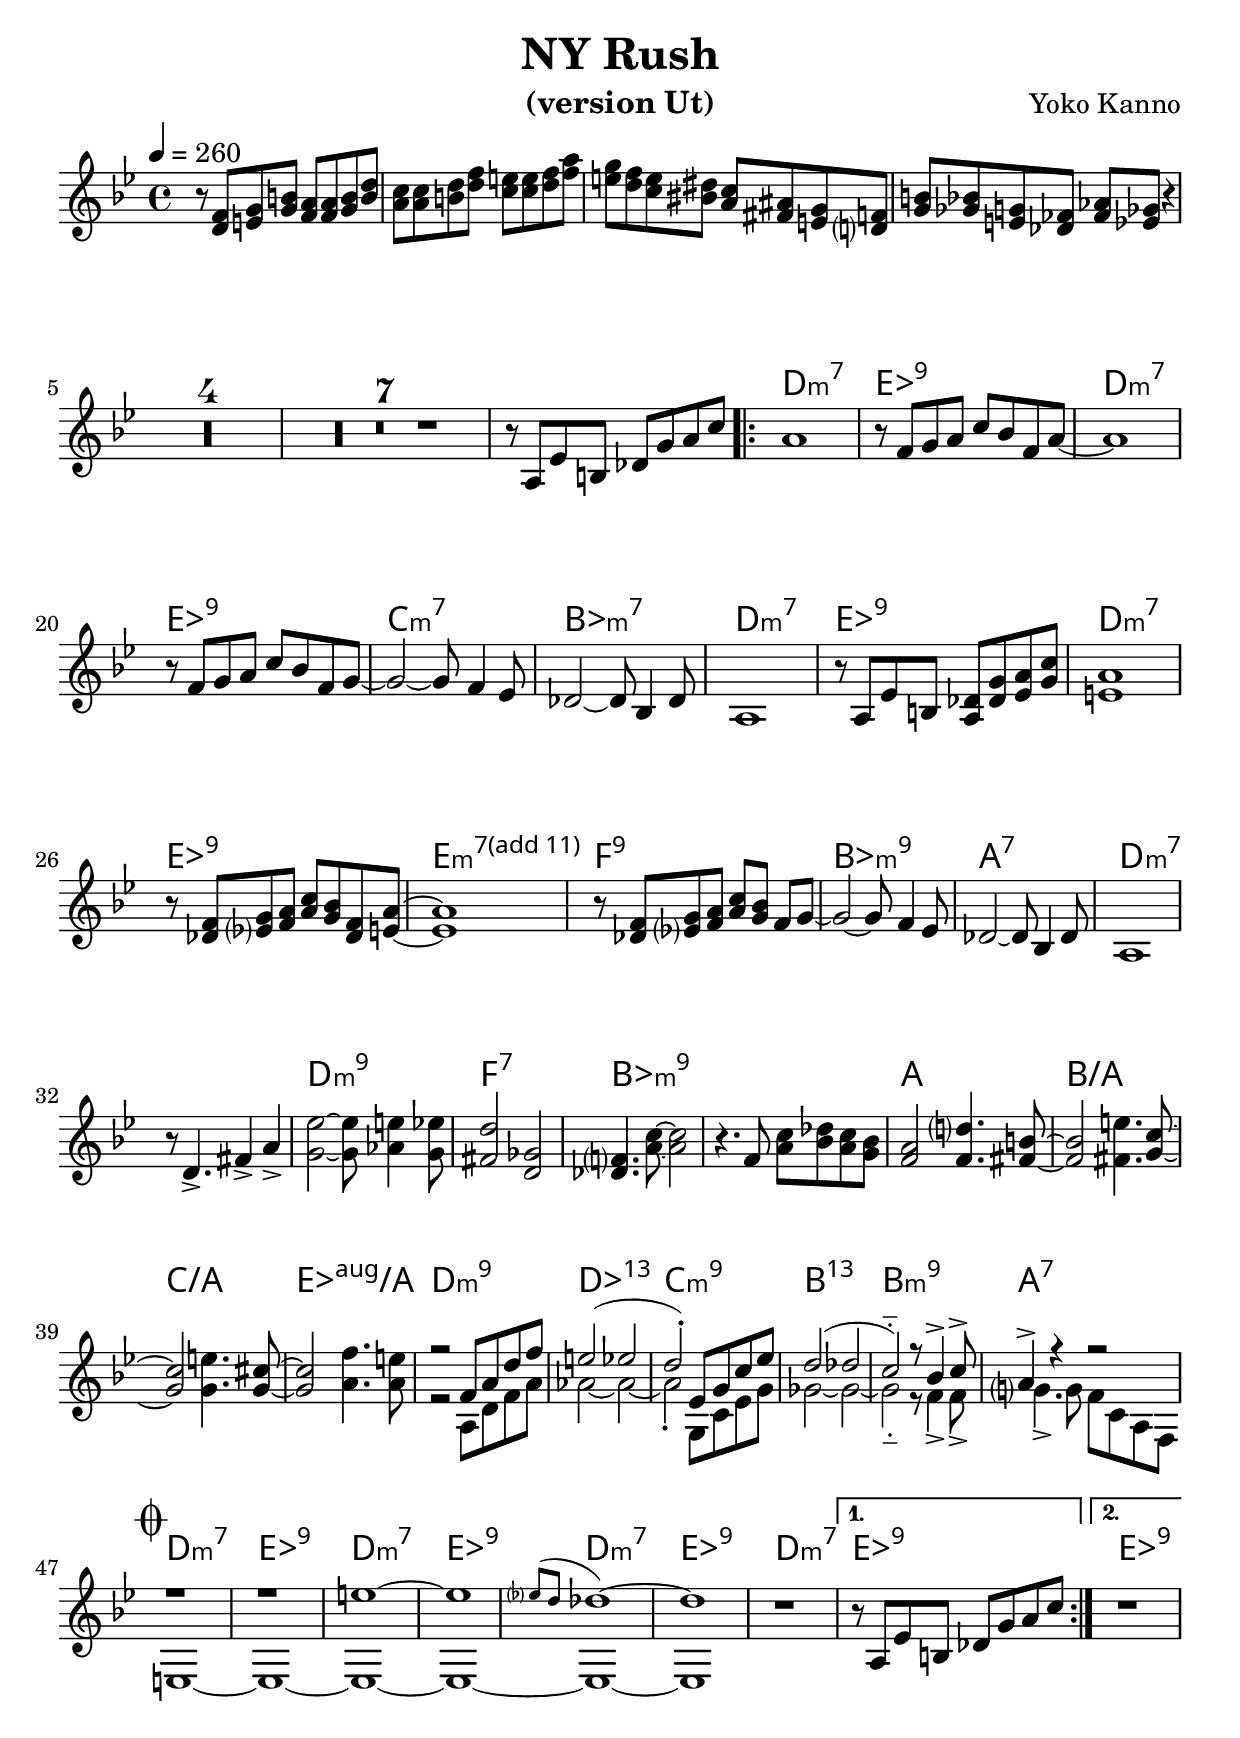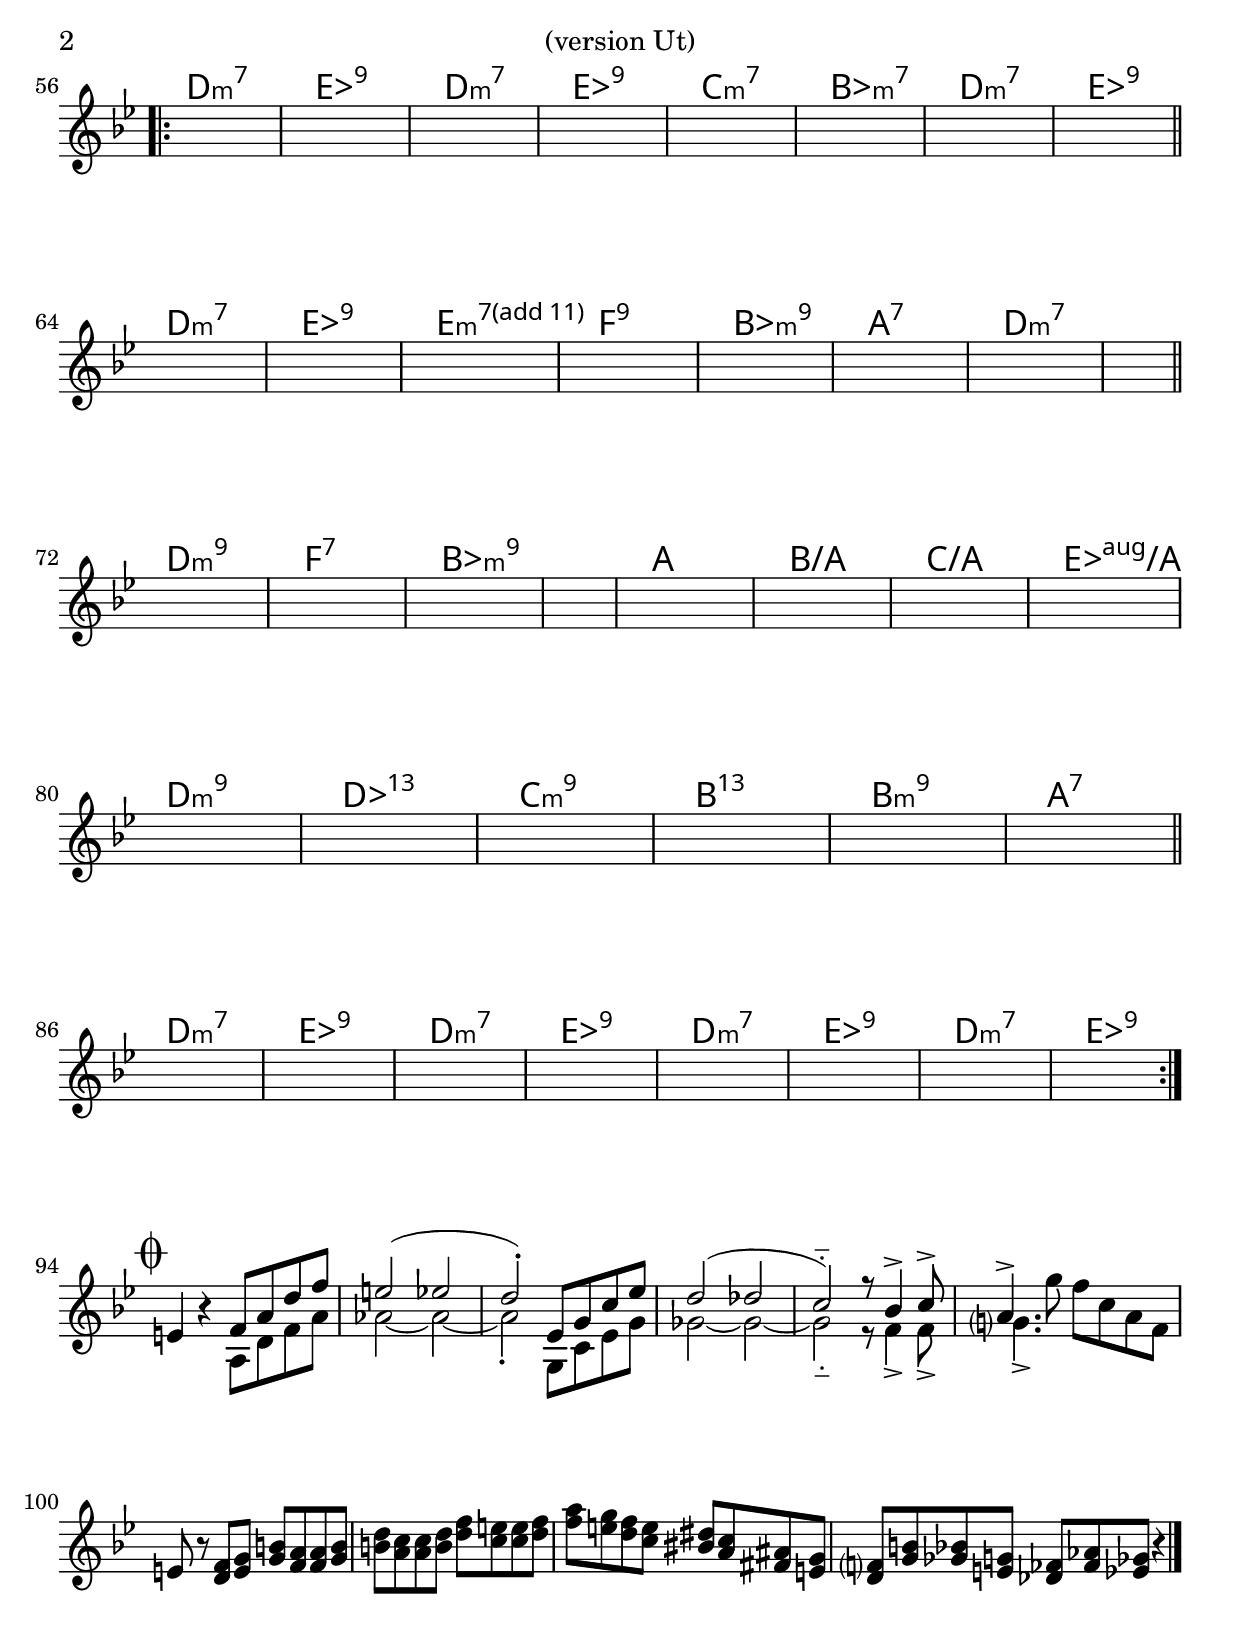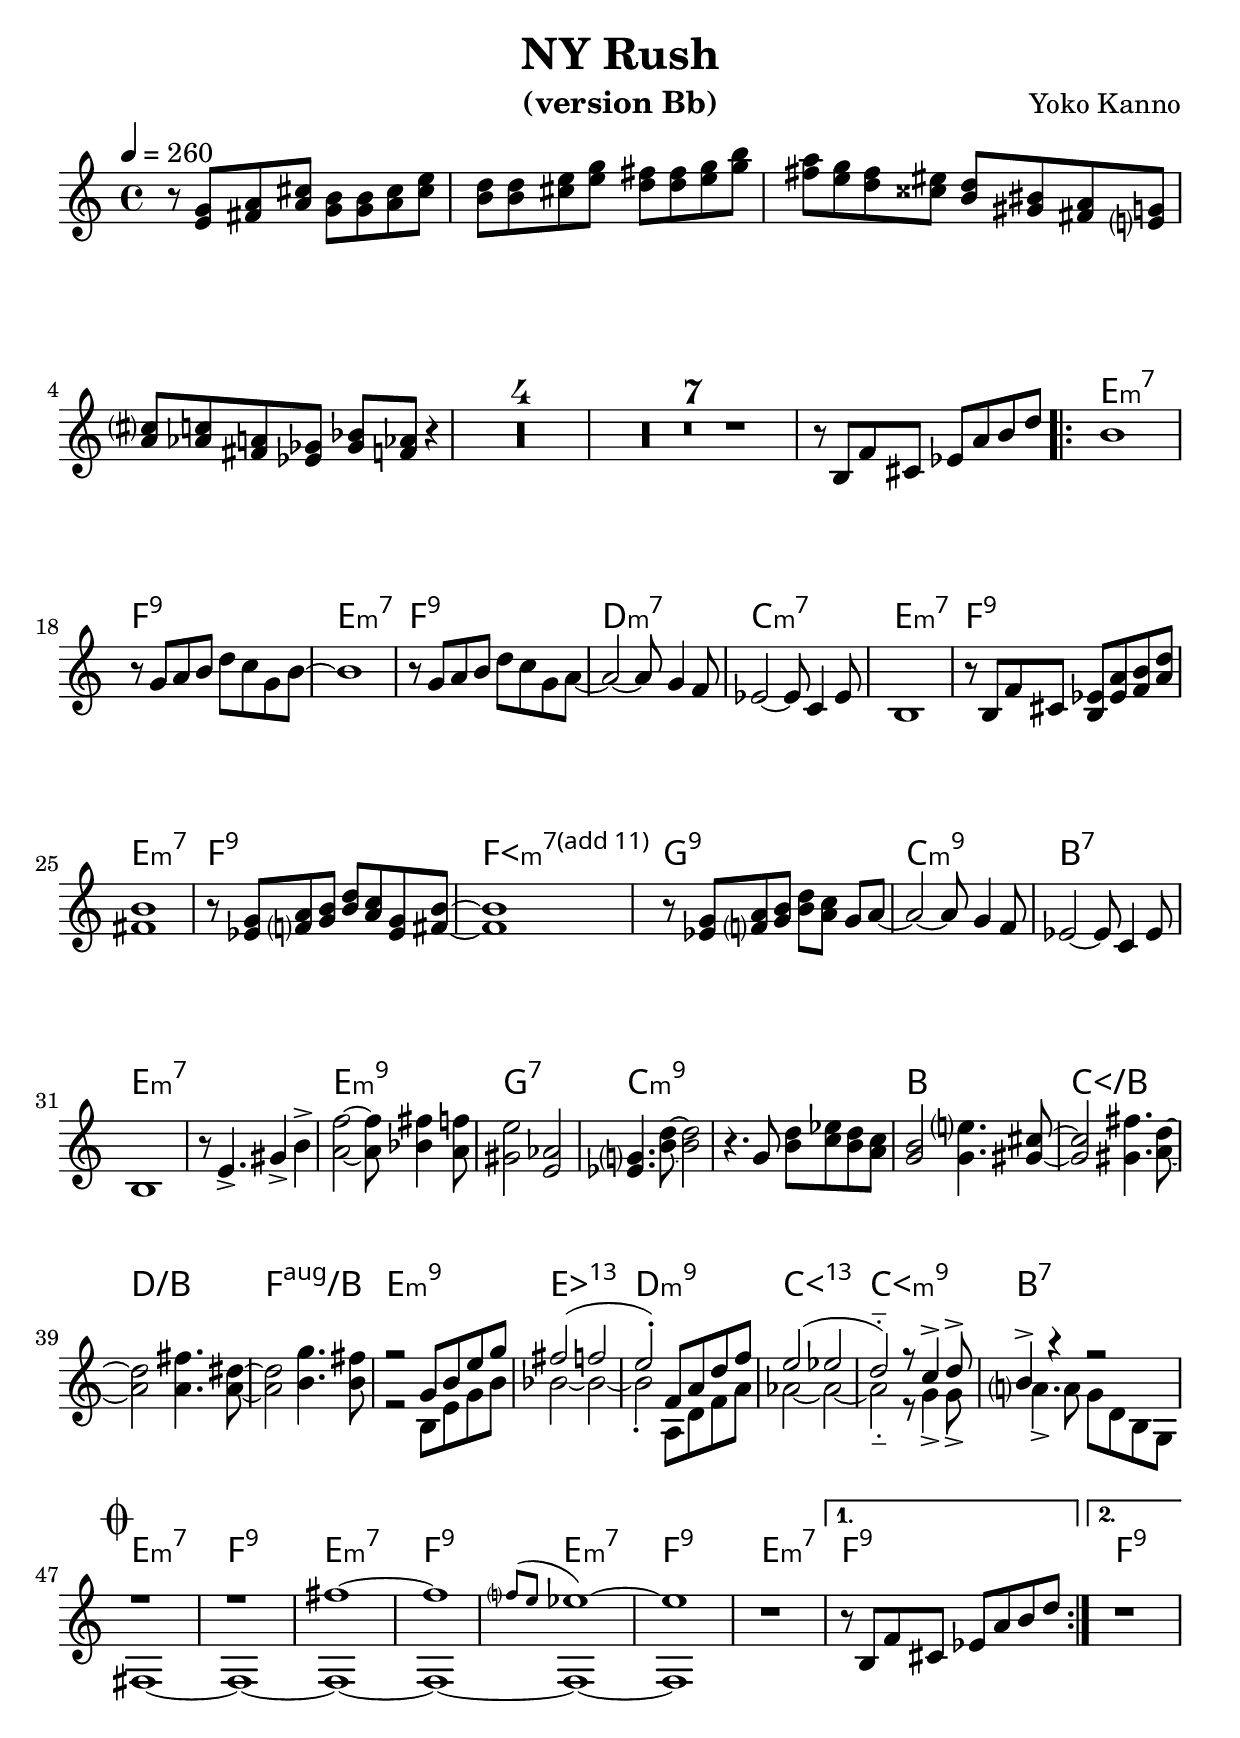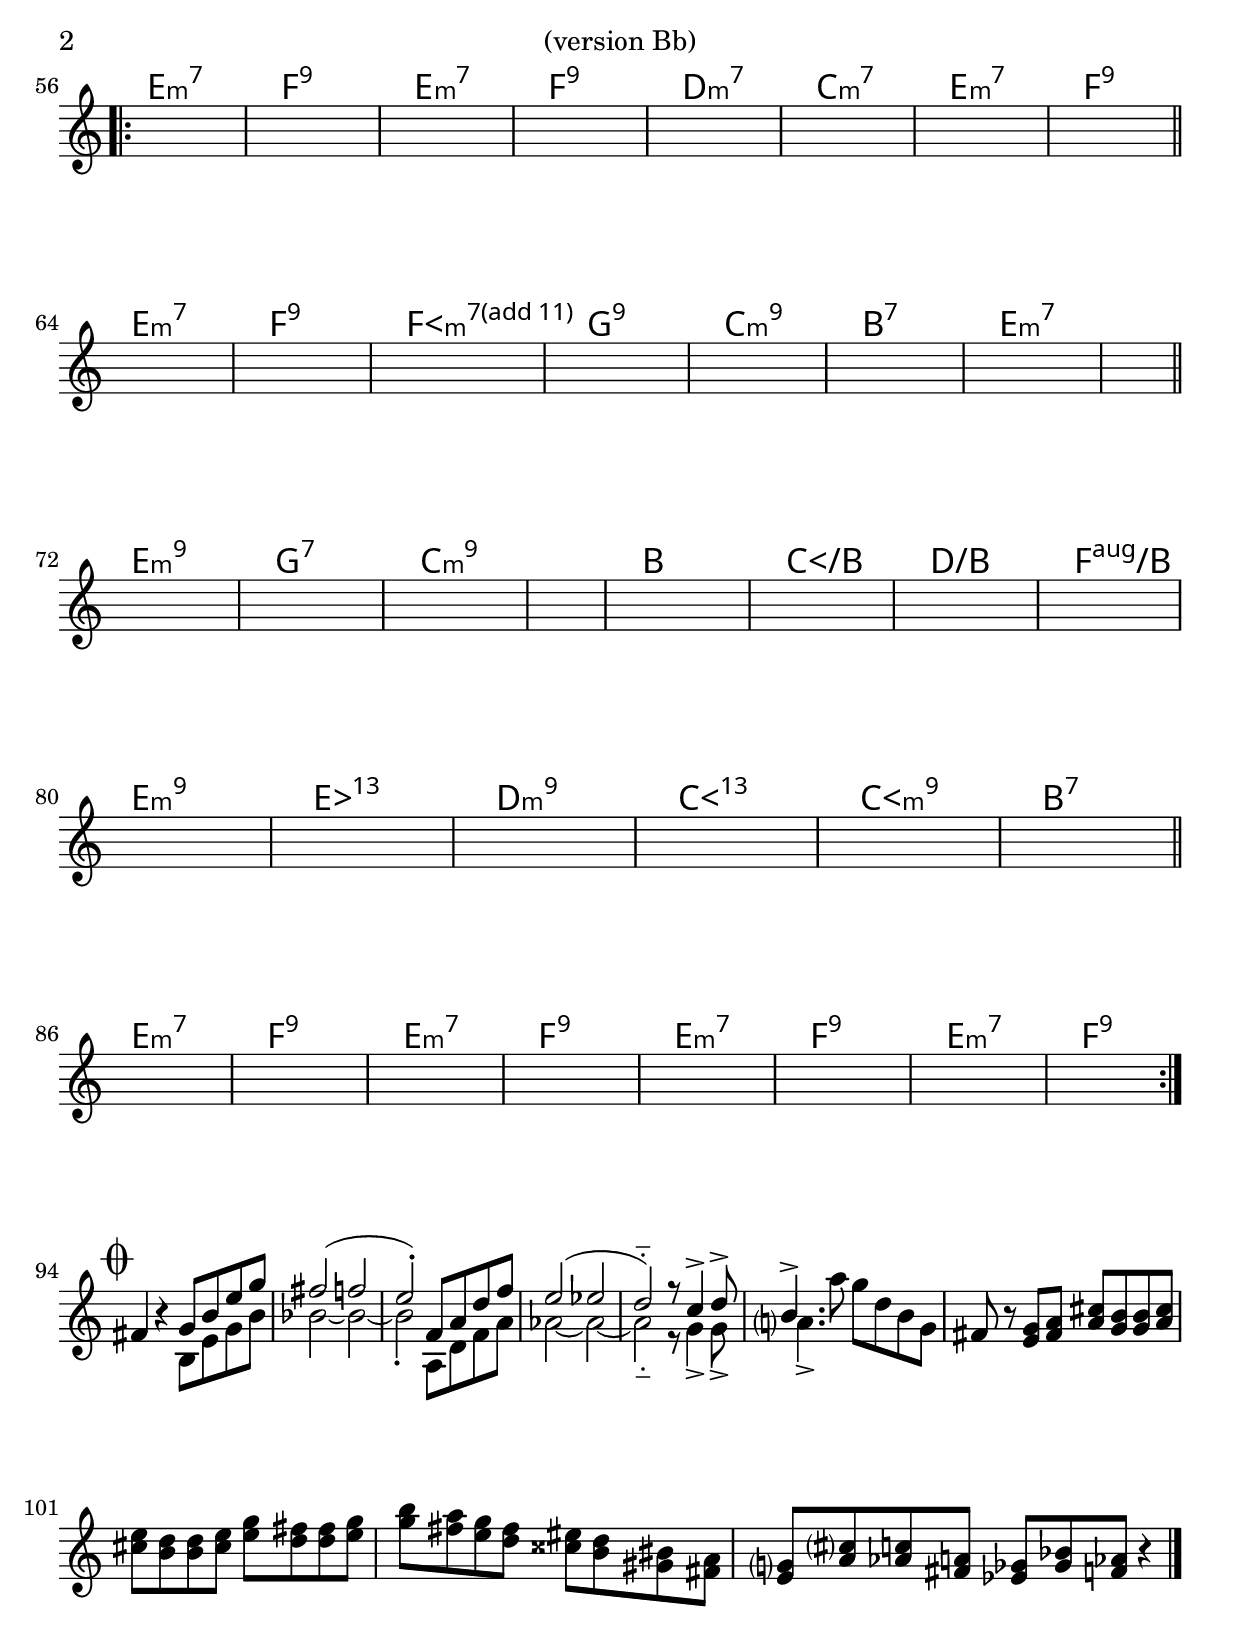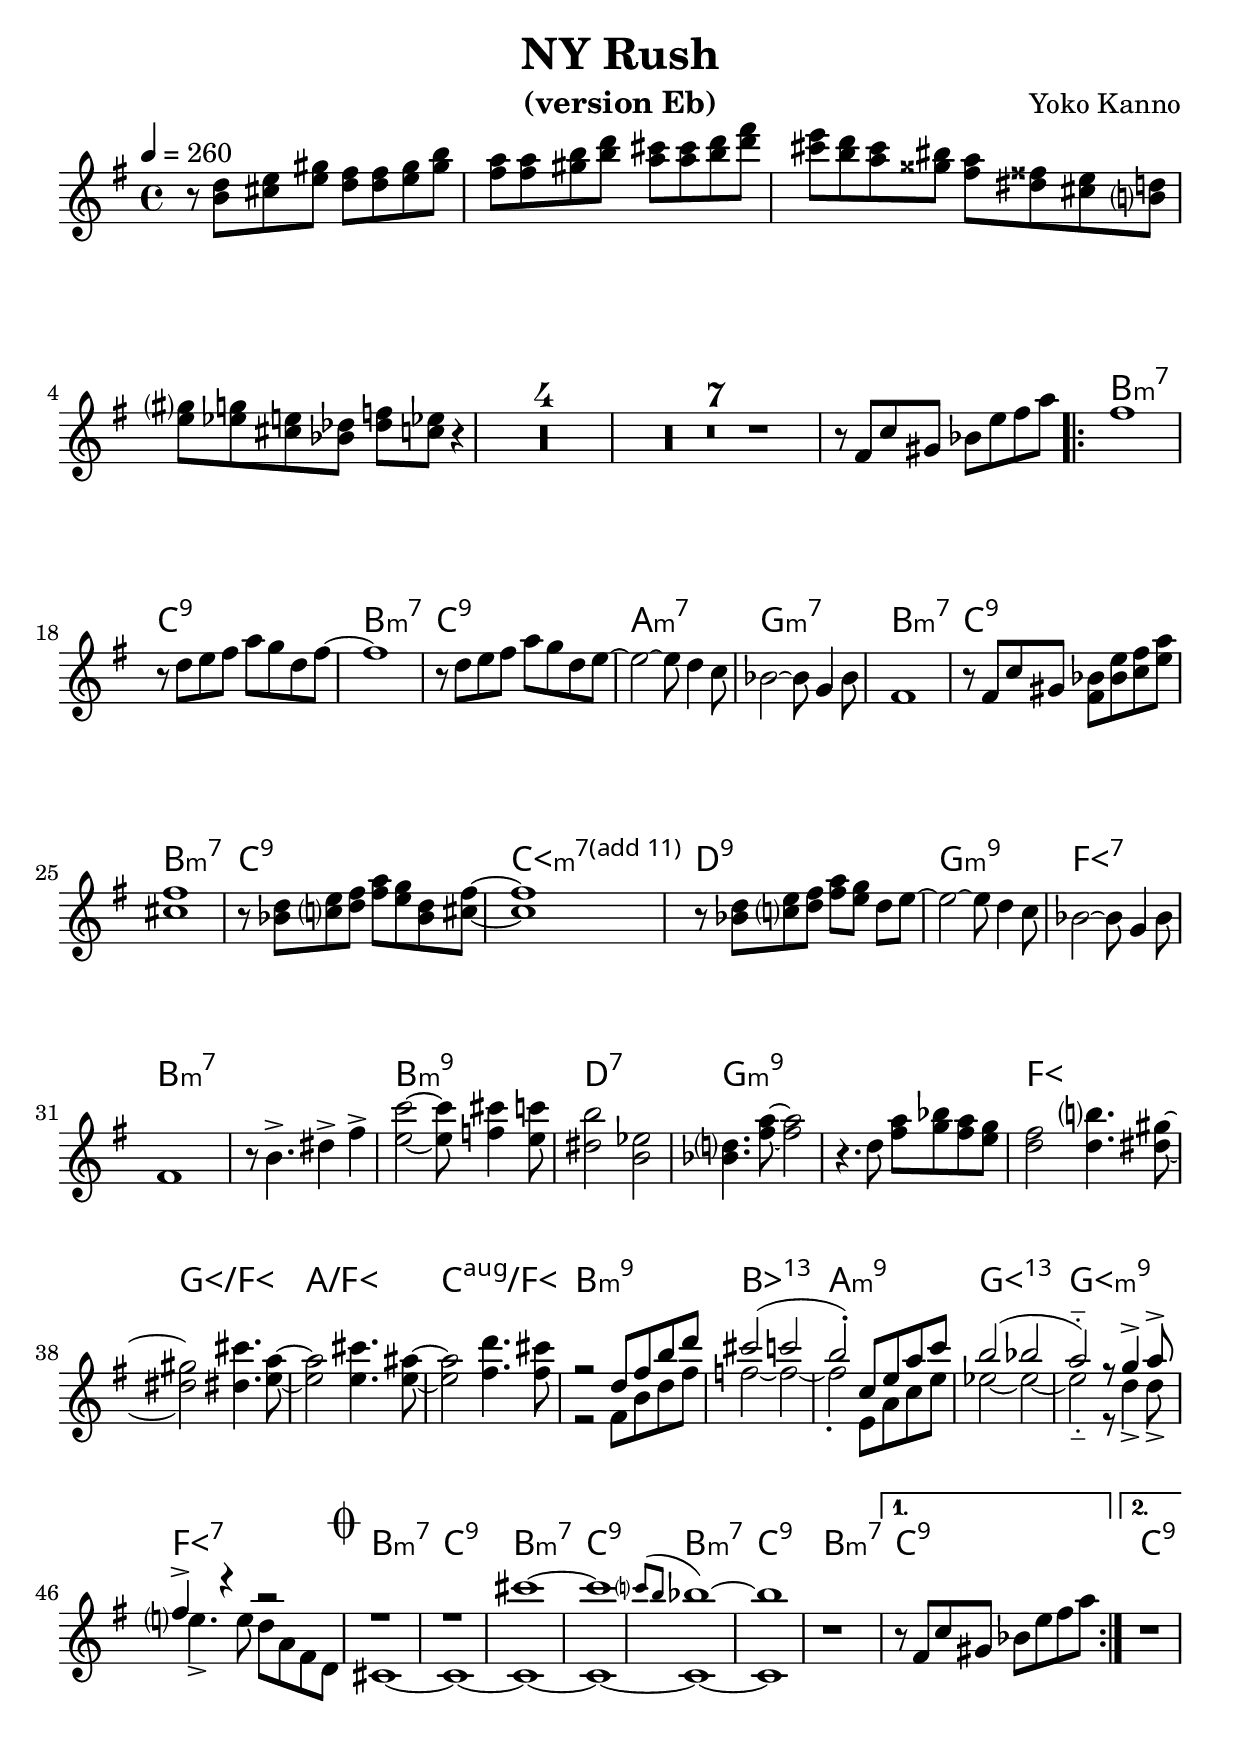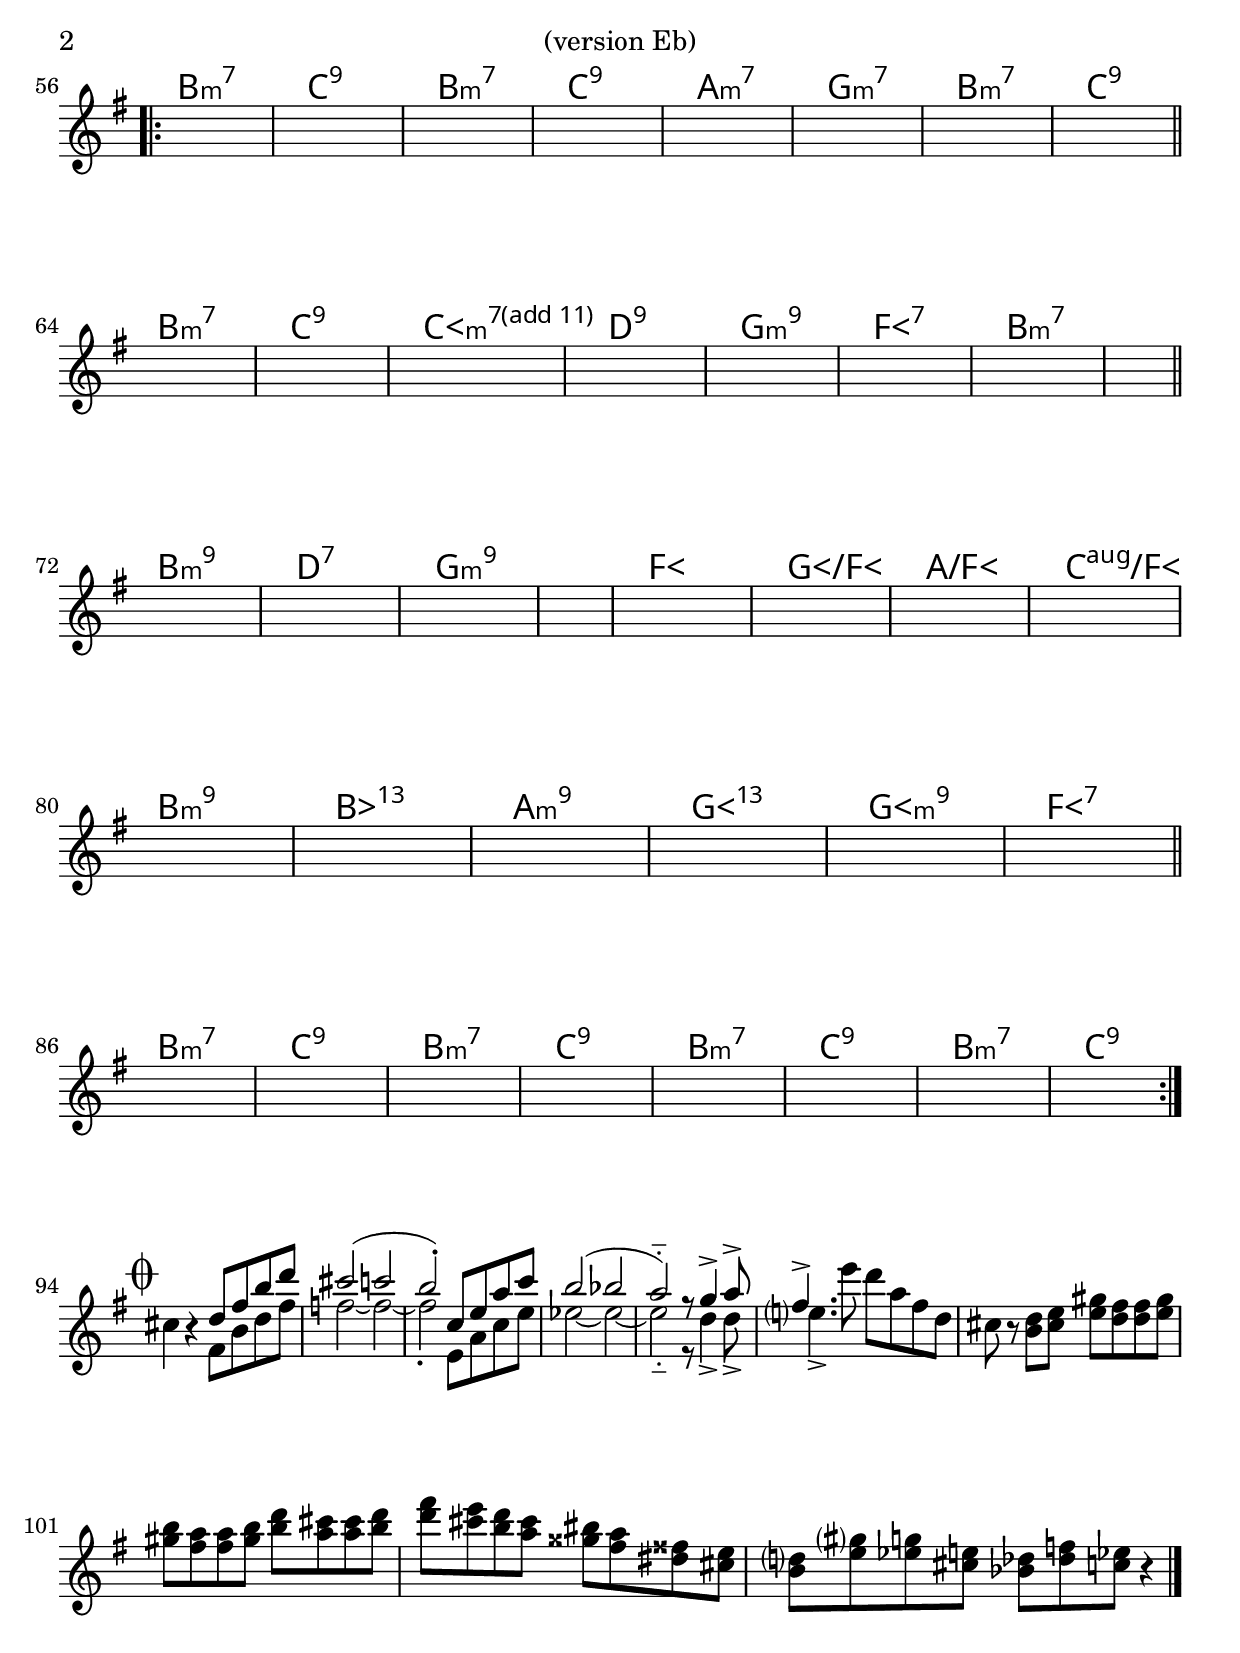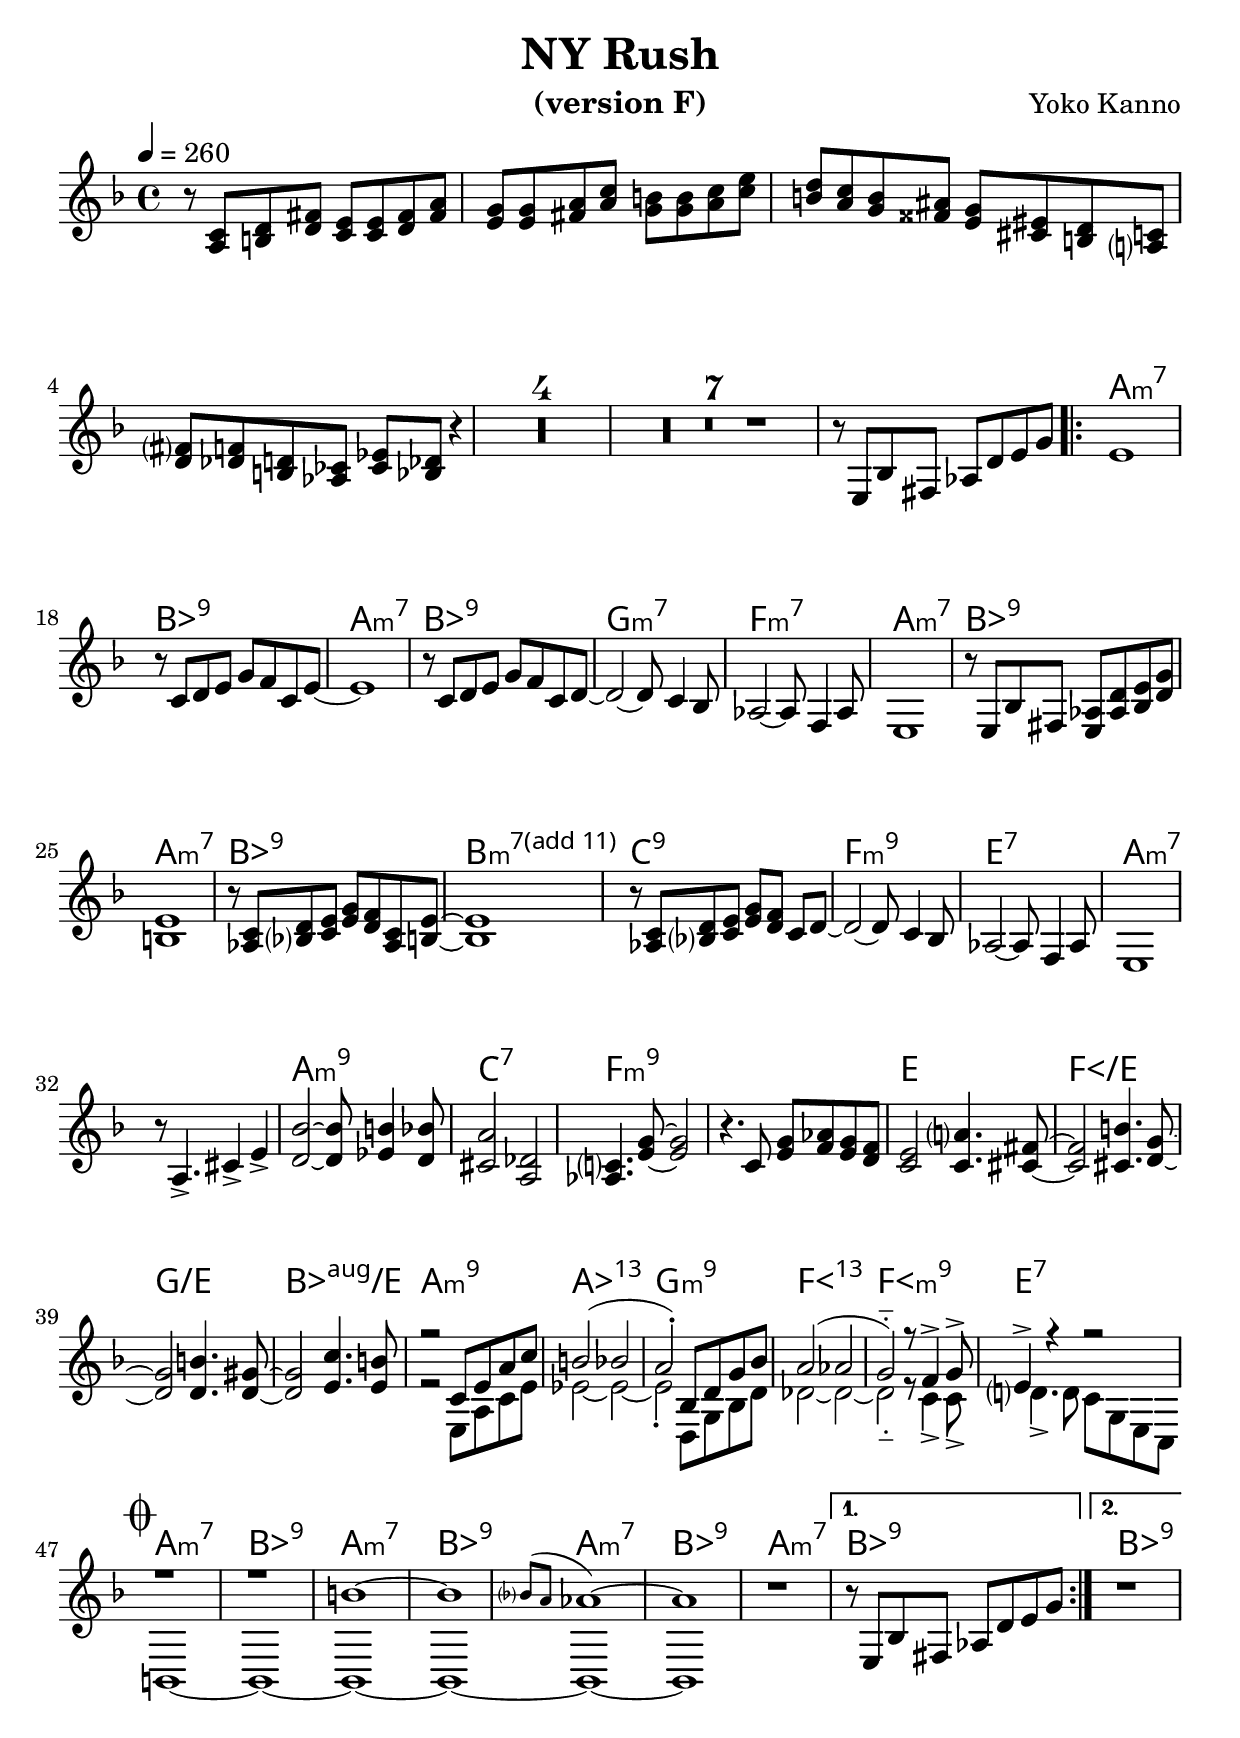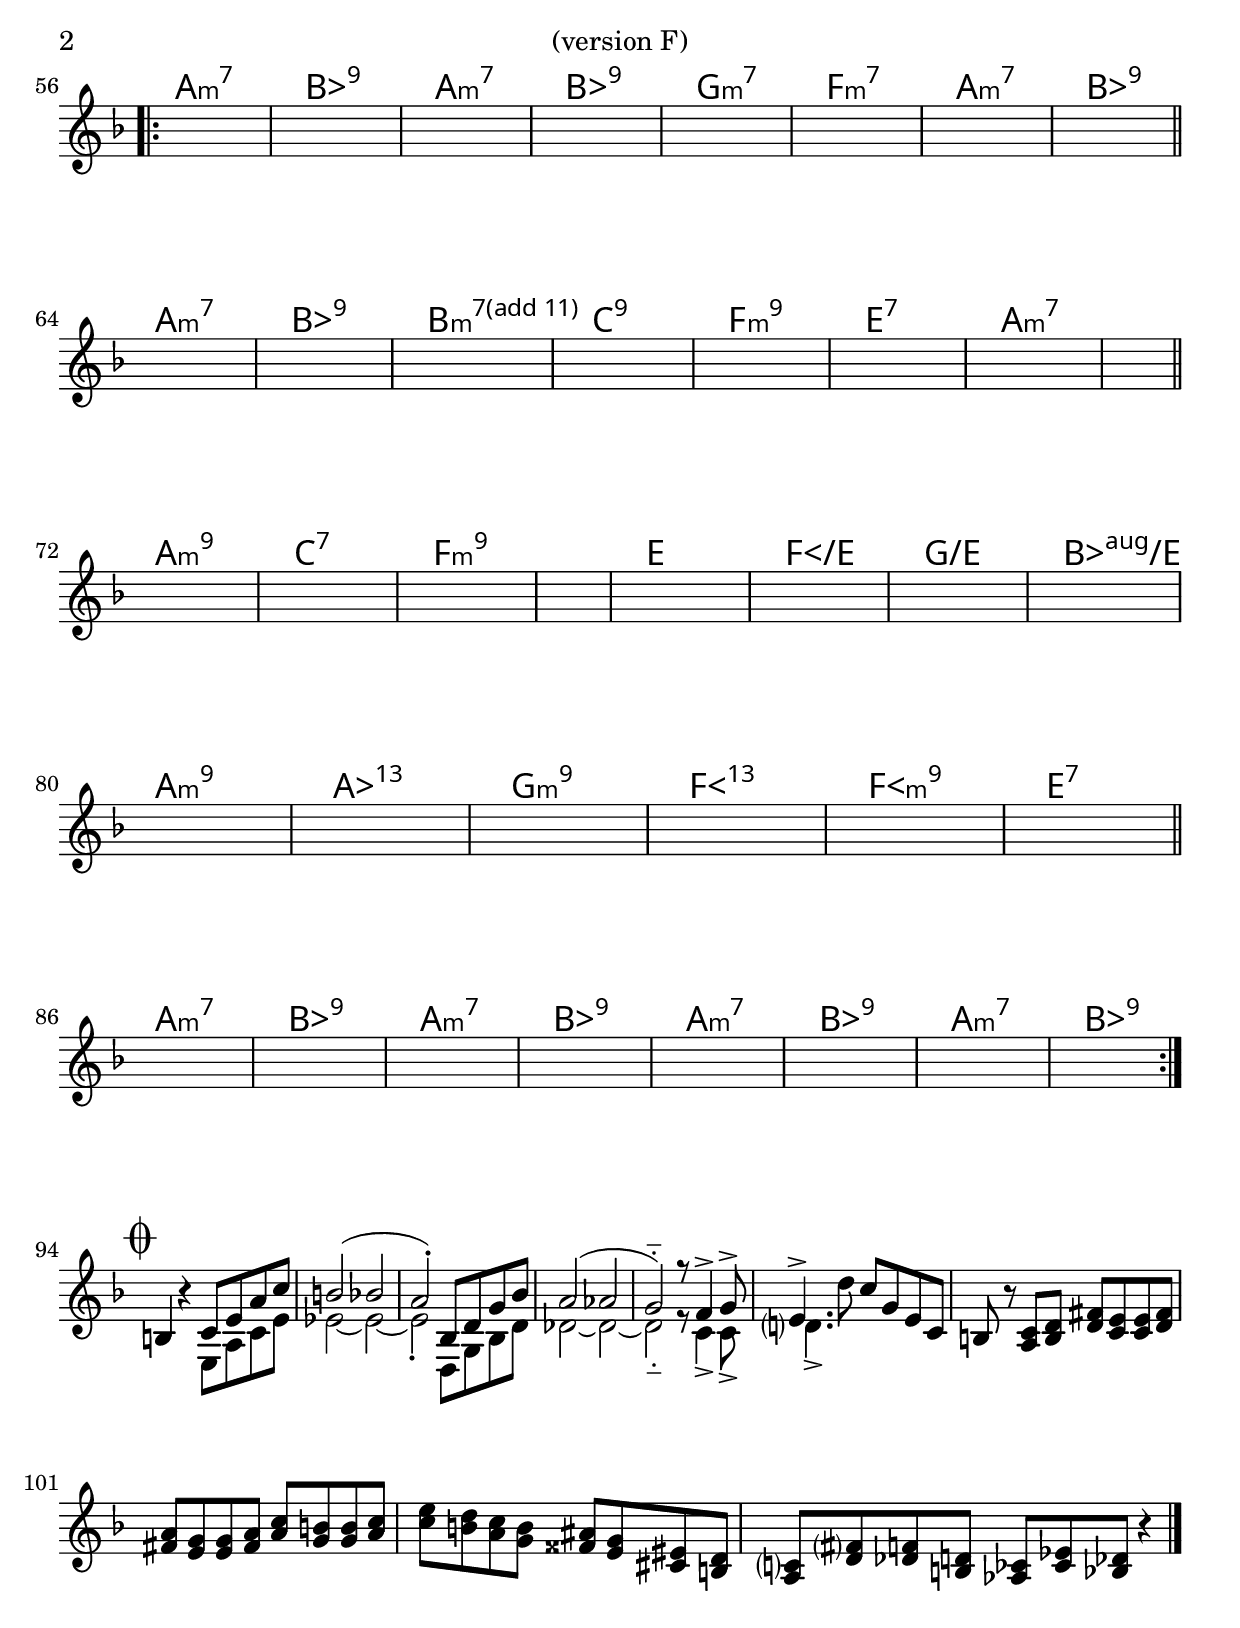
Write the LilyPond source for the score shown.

% Created on Mon Sep 20 15:23:38 CEST 2010
\version "2.22.0"

#(set-global-staff-size 24)
#(set-default-paper-size "a4")

\include "utils/AccordsJazzDefs.ly"

\paper { indent = 0\cm} 

\header {
	title = "NY Rush" 
 	composer = "Yoko Kanno"
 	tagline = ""

}


accords = \chords {
        s1*16
        \repeat volta 2 {
        d1:m7 es:9 d:m7 es:9
        c:m7 bes:m7 d:m7 es:9
        d:m7 es:9 e:m7.11 f:7.9
        bes:m7.9 a:7 d:m7 s
        d:m9 f:7 bes:m9 s
        a b/a c/a es:5+/a
        d:m9 des:9.13 c:m9 b:9.13
        b:m9 a:7 d:m7 es:9
        d:m7 es:9 d:m7 es:9 d:m7}
        \alternative {{es:9}{es:9}}
%	c1:m7.5+.9+ % un accord
%	es:m7 % un deuxiÃƒÂ¨me
\repeat volta 2
{        d1:m7 es:9 d:m7 es:9
        c:m7 bes:m7 d:m7 es:9 \bar "||"
        \break 
        d:m7 es:9 e:m7.11 f:7.9 
        bes:m7.9 a:7 d:m7 s \bar "||"
        \break
        d:m9 f:7 bes:m9 s
        a b/a c/a es:5+/a
        \break
        d:m9 des:9.13 c:m9 b:9.13
        b:m9 a:7 \bar "||"
        \break 
        d:m7 es:9
        d:m7 es:9 d:m7 es:9 d:m7 es:9}
}

staffViolon = \new Staff {
	\time 4/4
	\tempo 4 = 260 
	\set Staff.midiInstrument = "trumpet"
	\key bes \major
	\clef treble
	\accidentalStyle modern-voice-cautionary
	\relative c' { 	
 % Type notes here 
\compressEmptyMeasures
%\set Timing.beamExceptions = #'()
<<
	{
	  r8 d e g f f g b a a b d c c d f
	  e d c bis a fis e d g ges e des fes es r4
	}
	%\\
	{
	 % \voiceOneStyle
	 r8 f g b a a b d c c d f e e f a
	 g f e dis c ais g f b bes g fes aes ges r4
	}
>>
R1*4 R1*7
r8 a, es' b des g a c
\repeat volta 2 {
a1 r8 f g a c bes f a~
a1 r8 f g a c bes f g~
g2~ g8 f4 es8 des2~ des8 bes4 des8
a1 r8 a es' b
<<
  {des g a c
  a1 r8 f g a c bes f a~
  a1 r8 f g a c[ bes]}
  %\\
  {%\voiceOneStyle 
  a, des es g
  e1 r8 des es f a g des e~
  e1 r8 des es f a[ g]}
>>
f g~
g2~ g8 f4 es8 des2~ des8 bes4 des8
a1 r8 d4.-> fis4-> a4->
<<
{es'2~ es8 e4 es8 d2 ges,
f4. c'8~ c2}
{g2~ g8 aes4 g8 fis2 d
des4. a'8~ a2}
>>
r4. f8 
<<
  {c'des c bes a2 d4. b8~ b2 e4. c8~ c2 e4. cis8~ cis2 f4. e8}
  {a, bes a g f2 f4. fis8~ fis2 fis4. g8~ g2 g4. g8~ g2 a4. a8}
>>
<<
  {r2 f8 a d f e2( es d-.) es,8 g c es d2( des
c-_) r8 bes4-> c8-> a4-> r r2
r1 r e'1~ e \acciaccatura {es8[ d]} des1~ des}\\
  {r2 a,8 d f a aes2~ aes~
aes-. g,8 c es g ges2~ ges~
ges-_ r8 f4-> f8-> g4.->  g8 f c a f\mark \markup {\musicglyph "scripts.coda" }
e1~ e~ e~ e~ 
e1~ e}
>>
r1
}
\alternative{ {r8 a es' b des g a c} {r1} }
%c4^\markup{Essai} cis c cis
%\mark \markup {\musicglyph "scripts.coda" }
%c cis c c \break
\pageBreak
\repeat volta 2 { \repeat unfold 38 {s1} }
\mark \markup { \column % vspace avant solos si besoin
  { " " 
    " " 
    " "
  " "
  " "
  \musicglyph "scripts.coda"}
 } 
 \break
 e,4 r
<<
  {
   f8 a d f e2( es d-.) es,8 g c es d2( des
c-_) r8 bes4-> c8-> a4.-> 
%r1 r e'1~ e \acciaccatura {es8[ d]} des1~ des
  }\\
  {a,8 d f a aes2~ aes~
aes-. g,8 c es g ges2~ ges~
ges-_ r8 f4-> f8-> g4.->
%e1~ e~ e~ e~ 
%e1~ e
  }
>>
g'8 f c a f e
<<
	{
	  r8 d e g f f g b a a b d c c d f
	  e d c bis a fis e d g ges e des fes es r4
	}
	%\\
	{
	 % \voiceOneStyle
	 r8 f g b a a b d c c d f e e f a
	 g f e dis c ais g f b bes g fes aes ges r4
	}
>>
\bar "|."
	}
}

theme = \staffViolon

\include "utils/books.ly"